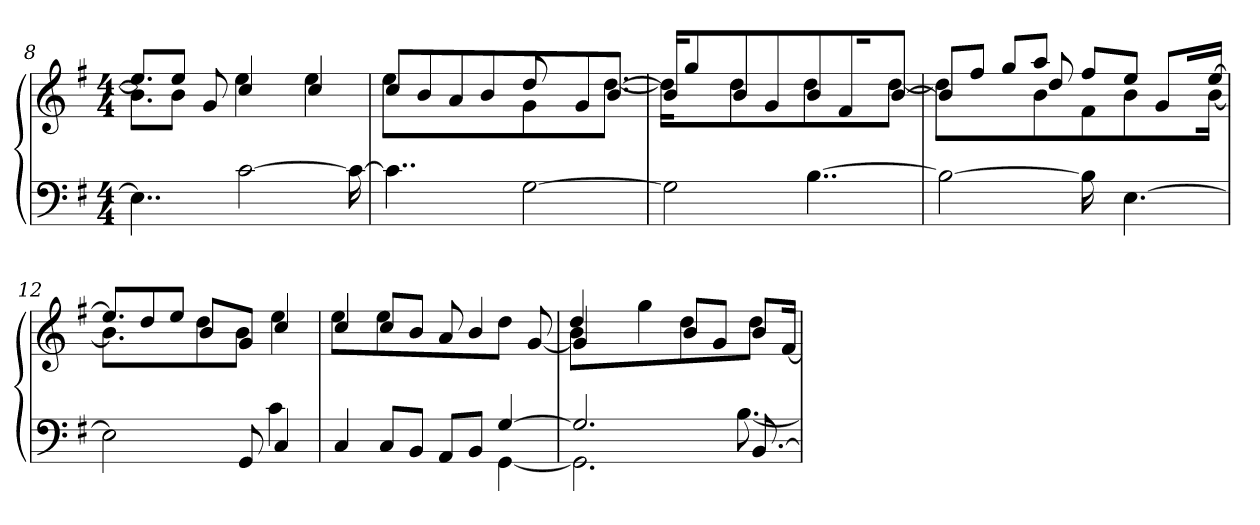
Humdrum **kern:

**kern	**kern
*part2	*part1
*staff2	*staff1
*clefF4	*clefG2
*k[f#]	*k[f#]
*G:	*G:
*M4/4	*M4/4
=8	=8
*	*^
4..E]	8.eeL]	8.bL]
.	8eeJ	8bJ
.	8g	8ryy
[2c	4cc	4ee
.	16ryy	16ryy
.	4cc	4ee
16c_	.	.
=9	=9	=9
*	*	*^
4..c]	8ccL	8eeL	2ryy
.	8bJ	4.ryy	.
.	8a	.	.
.	4b	.	.
16ryy	.	.	.
[2G	.	8g	8dd
.	16ryy	8.ryy	4.ryy
.	8g	.	.
.	[8.bJ	[8.ddJ	.
*	*	*v	*v
=10	=10	=10
2G]	16b]	16ddKL]
.	4gg	4ryy
.	8bL	8dd
.	8gJ	8ryy
16ryy	.	.
[4..B	8bL	8dd
.	8f#J	8.ryy
.	16ryy	.
.	[8bJ	[8ddJ
=11	=11	=11
*	*	*^
2B_	8bL]	8ddL]	4.ryy
.	8ff#J	4ryy	.
.	8ggL	.	.
.	8aaJ	8bJ	8dd
16B]	8ff#L	8f#L	2ryy
16ryy	.	.	.
[4.E	8eeJ	8bJ	.
.	8gL	8.ryy	.
.	16ryy	.	.
.	[16eeJk	[16bJk	.
*	*	*v	*v
=12	=12	=12
*^	*	*
2E]	8.ryy	8.eeL]	8.bL]
*v	*v	*	*
.	8dd	4ryy
.	8eeJ	.
.	8bL	8dd
16ryy	.	.
8GG	8gJ	8bJ
*^	*	*
4C	4c	4cc	4ee
=13	=13	=13	=13
4C	2.ryy	4cc	4ee
8CL	.	8ccL	8ee
8BBJ	.	8bJ	4.ryy
8AAL	.	8a	.
8BBJ	.	4b	.
[4G	[4GG	.	8ddJ
.	.	[8g	8ryy
=14	=14	=14	=14
*	*	*	*^
2.G]	2.GG]	4g]	4b	4dd
.	.	16ryy	16ryy	2.ryy
.	.	4gg	4ryy@	.
.	.	8bL	8dd	.
.	.	8gJ	8ryy	.
16ryy	16ryy	.	.	.
[8.BB	[8.B	8bL	8ddJ	.
.	.	[16f#Jk	16ryy	.
*v	*v	*	*	*
*	*v	*v	*v
=	=
*-	*-
